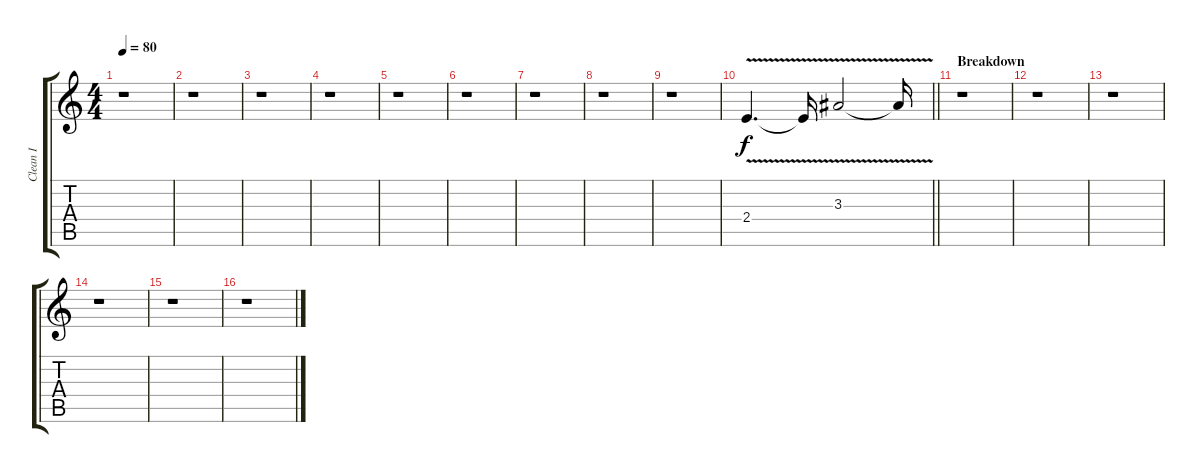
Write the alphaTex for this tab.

\track ("Clean I" "Clean I") {instrument electricguitarclean}
\staff {score tabs}
\tuning (E4 B3 G3 D3 A2 E2) {hide}
\ts (4 4)
\tempo 80
\clef g2
\ks c
r.1{dy f} |
r.1 |
r.1 |
r.1 |
r.1 |
r.1 |
r.1 |
r.1 |
r.1 |
\barLineRight lightlight
2.4{v}.4{d} 2.4{t}.16 3.3{v}.2 3.3{v t}.16 |
\section ("" "Breakdown")
r.1 |
r.1 |
r.1 |
r.1 |
r.1 |
r.1
